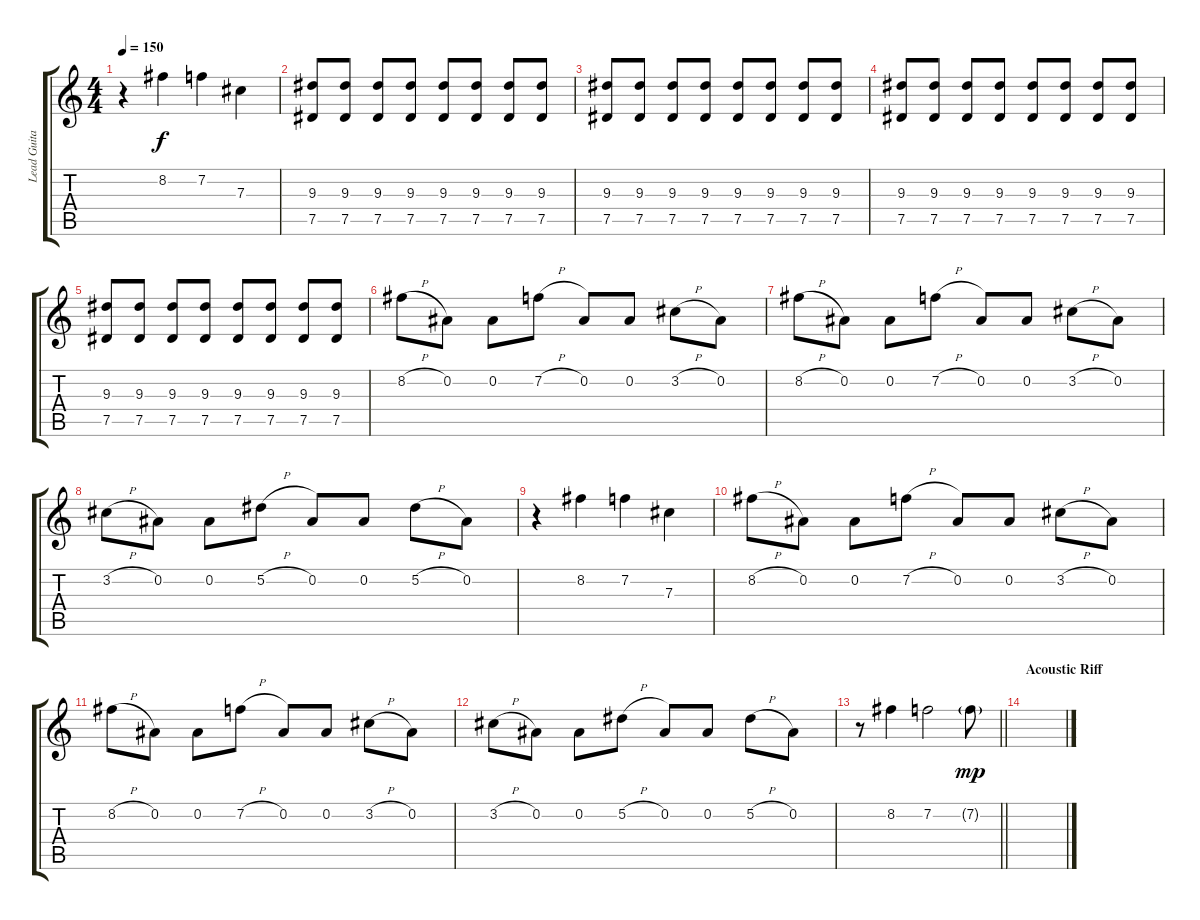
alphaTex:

\track ("Lead Guitar" "Lead Guita") {instrument distortionguitar}
\staff {score tabs}
\tuning (Eb4 Bb3 Gb3 Db3 Ab2 Eb2) {hide}
\ts (4 4)
\tempo 150
\clef g2
\ks c
r.4{dy f} 8.2.4 7.2.4 7.3.4 |
(9.3 7.5).8 (9.3 7.5).8 (9.3 7.5).8 (9.3 7.5).8 (9.3 7.5).8 (9.3 7.5).8 (9.3 7.5).8 (9.3 7.5).8 |
(9.3 7.5).8 (9.3 7.5).8 (9.3 7.5).8 (9.3 7.5).8 (9.3 7.5).8 (9.3 7.5).8 (9.3 7.5).8 (9.3 7.5).8 |
(9.3 7.5).8 (9.3 7.5).8 (9.3 7.5).8 (9.3 7.5).8 (9.3 7.5).8 (9.3 7.5).8 (9.3 7.5).8 (9.3 7.5).8 |
(9.3 7.5).8 (9.3 7.5).8 (9.3 7.5).8 (9.3 7.5).8 (9.3 7.5).8 (9.3 7.5).8 (9.3 7.5).8 (9.3 7.5).8 |
8.2{h}.8 0.2.8 0.2.8 7.2{h}.8 0.2.8 0.2.8 3.2{h}.8 0.2.8 |
8.2{h}.8 0.2.8 0.2.8 7.2{h}.8 0.2.8 0.2.8 3.2{h}.8 0.2.8 |
3.2{h}.8 0.2.8 0.2.8 5.2{h}.8 0.2.8 0.2.8 5.2{h}.8 0.2.8 |
r.4 8.2.4 7.2.4 7.3.4 |
8.2{h}.8 0.2.8 0.2.8 7.2{h}.8 0.2.8 0.2.8 3.2{h}.8 0.2.8 |
8.2{h}.8 0.2.8 0.2.8 7.2{h}.8 0.2.8 0.2.8 3.2{h}.8 0.2.8 |
3.2{h}.8 0.2.8 0.2.8 5.2{h}.8 0.2.8 0.2.8 5.2{h}.8 0.2.8 |
\barLineRight lightlight
r.8 8.2.4 7.2.2 7.2{g}.8{dy mp} |
\section ("" "Acoustic Riff")
